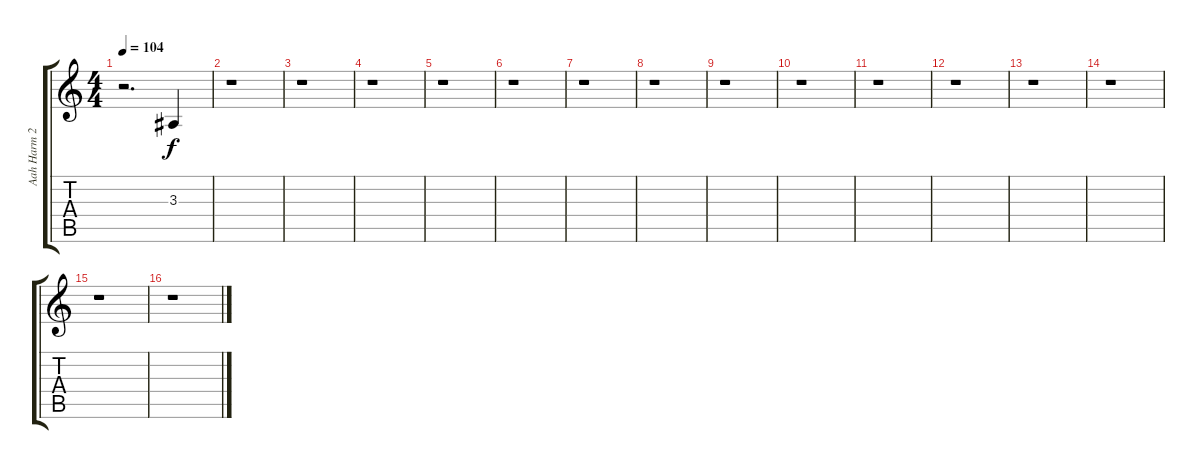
\track ("Aah Harm 2" "Aah Harm 2") {instrument choiraahs}
\staff {score tabs}
\tuning (E4 B3 G3 D3 A2 E2) {hide}
\ts (4 4)
\tempo 104
\clef g2
\ks c
r.2{d dy f} 3.3.4 |
r.1 |
r.1 |
r.1 |
r.1 |
r.1 |
r.1 |
r.1 |
r.1 |
r.1 |
r.1 |
r.1 |
r.1 |
r.1 |
r.1 |
r.1
